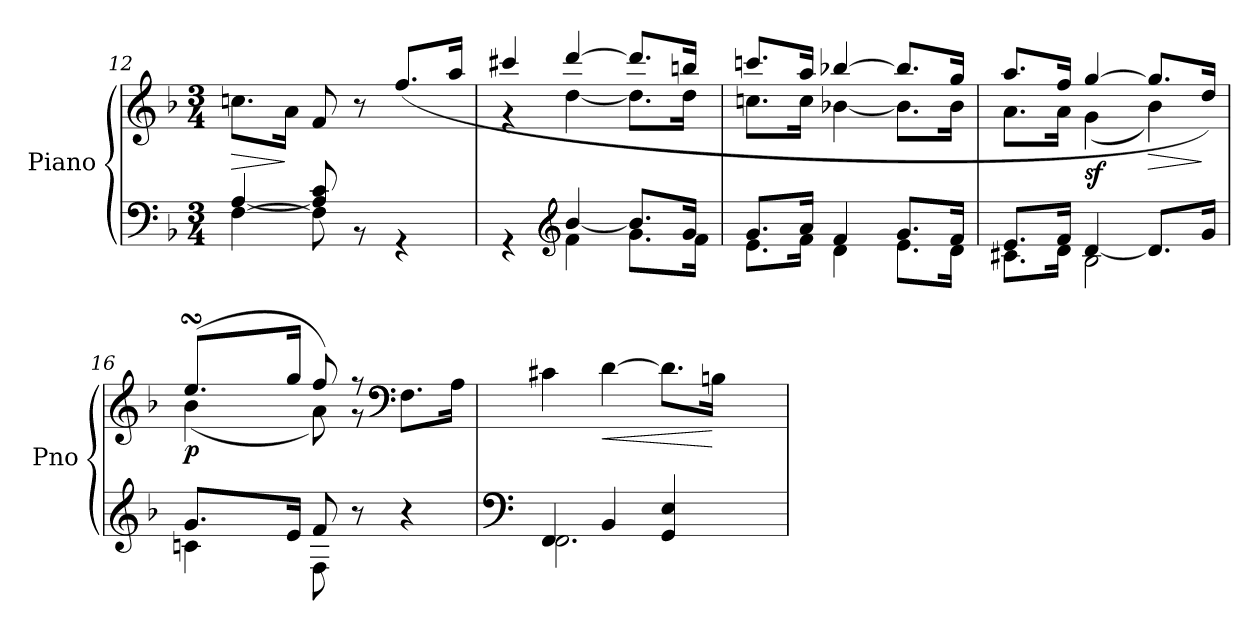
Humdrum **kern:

**kern	**kern	**dynam
*part1	*part1	*part1
*staff2	*staff1	*staff1/2
*I"Piano	*	*
*I'Pno	*	*
*clefF4	*clefG2	*
*k[b-]	*k[b-]	*
*M3/4	*M3/4	*
=12	=12	=12
*^	*	*
*	*^	*	*
!	!	!	!	!LO:HP:b
2.ryy	[4A/	[4F\	8.ccn\L	>
.	.	.	16a\Jk	]
.	8A/] 8c/	8F\]	8f/	.
.	8r	4.ryy	8r	.
.	4r	.	(>8.ff/L	.
.	.	.	16aa/Jk	.
=13	=13	=13	=13	=13
*	*	*	*^	*
2.ryy	4r	4ryy	4ccc#X/	4r	.
*clefG2	*	*	*	*	*
!	!	!	!	!	!LO:DY:b
.	[4b-/	4f\	[4ddd/	[4dd\	other-dynamics
.	8.b-/L]	8.g\L	8.ddd/L]	8.dd\L]	.
.	16g/Jk	16f\Jk	16bbn/Jk	16dd\Jk	.
=14	=14	=14	=14	=14	=14
2.ryy	8.g/L	8.e\L	8.cccn/L	8.ccn\L	.
.	16a/Jk	16f\Jk	16aa/Jk	16cc\Jk	.
.	4f/	4d\	[4bb-X/	[4b-X\	.
.	8.g/L	8.e\L	8.bb-/L]	8.b-\L]	.
.	16f/Jk	16d\Jk	16gg/Jk	16b-\Jk	.
=15	=15	=15	=15	=15	=15
2.ryy	8.e/L	8.c#X\L	8.aa/L	8.a\L	.
.	16f/Jk	16d\Jk	16ff/Jk	16a\Jk	.
!	!	!	!	!	!LO:DY:b
.	[4d/	2B-\	[4gg/	(<4g\	sf
!	!	!	!	!	!LO:HP:b
.	8.d/L]	.	8.gg/L]	4b-\)	>
.	16g/Jk	.	16dd/Jk)	.	]
!!LO:LB:g=z
=16	=16	=16	=16	=16	=16
*	*	*	*	*^	*
!	!	!	!	!	!	!LO:DY:b
16ryy	8.g/L	4cn\	(>8.eesSsS/L	(<4b-\	16ryy	p
8ryy	.	.	.	.	32ffLLLyy	.
.	.	.	.	.	32eeyy	.
.	.	.	.	.	32ddyy	.
.	.	.	.	.	32eeJJJyy	.
2ryy	16e/Jk	.	16gg/Jk	.	2ryy	.
.	8f/	8F\	8ff/)	8a\)	.	.
.	8r	4.ryy	8r	8r	.	.
*	*	*	*clefF4	*	*	*
.	4r	.	8.F\L	4ryy	.	.
16ryy	.	.	16A\Jk	.	16ryy	.
*	*	*	*v	*v	*v	*
=17	=17	=17	=17	=17
*clefF4	*	*	*	*
2.ryy	4FF/	2.FF\	4c#X\	.
!	!	!	!	!LO:HP:b
.	4BB-/	.	[4d\	<
.	4GG/ 4E/	.	8.d\L]	.
.	.	.	16Bn\Jk	[
8.ryy	8.ryy	8.ryy	8.ryy	.
*v	*v	*v	*	*
=	=	=
*-	*-	*-
